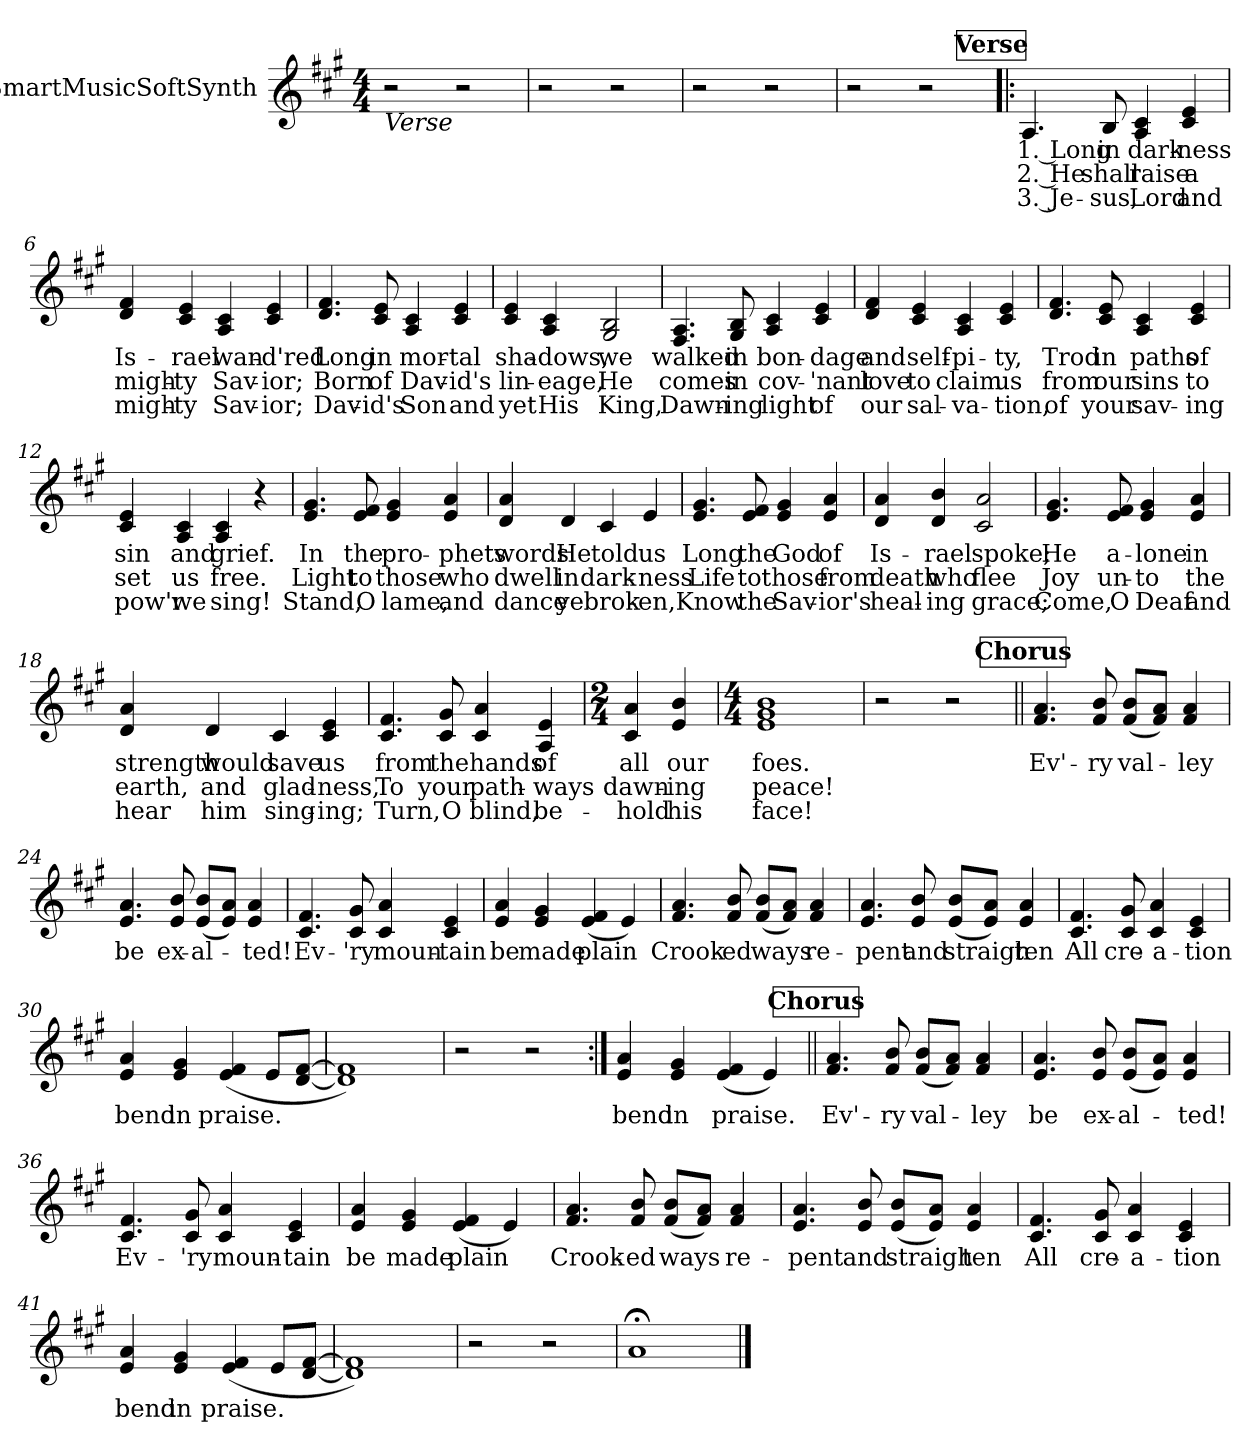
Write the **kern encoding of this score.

**kern	**text	**text	**text
*part1	*part1	*part1	*part1
*staff1	*staff1	*staff1	*staff1
*I"SmartMusicSoftSynth	*	*	*
*clefG2	*	*	*
*k[f#c#g#]	*	*	*
*M4/4	*	*	*
=1	=1	=1	=1
!LO:TX:b:i:t=Verse	!	!	!
2r	.	.	.
2r	.	.	.
=2	=2	=2	=2
2r	.	.	.
2r	.	.	.
=3	=3	=3	=3
2r	.	.	.
2r	.	.	.
=4	=4	=4	=4
2r	.	.	.
2r	.	.	.
!!LO:LB:g=z
!!LO:REH:place=s1:a:B:fs=12:t=Verse
=5!|:	=5!|:	=5!|:	=5!|:
!	!LO:LY:b	!LO:LY:b	!LO:LY:b
4.A/	1. Long	2. He	3. Je-
!	!LO:LY:b	!LO:LY:b	!LO:LY:b
8B/	in	shall	-sus,
!	!LO:LY:b	!LO:LY:b	!LO:LY:b
4A/ 4c#/	dark-	raise	Lord
!	!LO:LY:b	!LO:LY:b	!LO:LY:b
4c#/ 4e/	-ness	a	and
=6	=6	=6	=6
!	!LO:LY:b	!LO:LY:b	!LO:LY:b
4d/ 4f#/	Is-	migh-	migh-
!	!LO:LY:b	!LO:LY:b	!LO:LY:b
4c#/ 4e/	-rael	-ty	-ty
!	!LO:LY:b	!LO:LY:b	!LO:LY:b
4A/ 4c#/	wan-	Sav-	Sav-
!	!LO:LY:b	!LO:LY:b	!LO:LY:b
4c#/ 4e/	-d'red	-ior;	-ior;
=7	=7	=7	=7
!	!LO:LY:b	!LO:LY:b	!LO:LY:b
4.d/ 4.f#/	Long	Born	Dav-
!	!LO:LY:b	!LO:LY:b	!LO:LY:b
8c#/ 8e/	in	of	-id's
!	!LO:LY:b	!LO:LY:b	!LO:LY:b
4A/ 4c#/	mor-	Dav-	Son
!	!LO:LY:b	!LO:LY:b	!LO:LY:b
4c#/ 4e/	-tal	-id's	and
!!LO:LB:g=z
=8	=8	=8	=8
!	!LO:LY:b	!LO:LY:b	!LO:LY:b
4c#/ 4e/	sha-	lin-	yet
!	!LO:LY:b	!LO:LY:b	!LO:LY:b
4A/ 4c#/	-dows,	-eage,	His
!	!LO:LY:b	!LO:LY:b	!LO:LY:b
2G#/ 2B/	we	He	King,
!!LO:LB:g=z
=9	=9	=9	=9
!	!LO:LY:b	!LO:LY:b	!LO:LY:b
4.F#/ 4.A/	walked	comes	Dawn-
!	!LO:LY:b	!LO:LY:b	!LO:LY:b
8G#/ 8B/	in	in	-ing
!	!LO:LY:b	!LO:LY:b	!LO:LY:b
4A/ 4c#/	bon-	cov-	light
!	!LO:LY:b	!LO:LY:b	!LO:LY:b
4c#/ 4e/	-dage	-'nant	of
=10	=10	=10	=10
!	!LO:LY:b	!LO:LY:b	!LO:LY:b
4d/ 4f#/	and	love	our
!	!LO:LY:b	!LO:LY:b	!LO:LY:b
4c#/ 4e/	self-	to	sal-
!	!LO:LY:b	!LO:LY:b	!LO:LY:b
4A/ 4c#/	-pi-	claim	-va-
!	!LO:LY:b	!LO:LY:b	!LO:LY:b
4c#/ 4e/	-ty,	us	-tion,
=11	=11	=11	=11
!	!LO:LY:b	!LO:LY:b	!LO:LY:b
4.d/ 4.f#/	Trod	from	of
!	!LO:LY:b	!LO:LY:b	!LO:LY:b
8c#/ 8e/	in	our	your
!	!LO:LY:b	!LO:LY:b	!LO:LY:b
4A/ 4c#/	paths	sins	sav-
!	!LO:LY:b	!LO:LY:b	!LO:LY:b
4c#/ 4e/	of	to	-ing
=12	=12	=12	=12
!	!LO:LY:b	!LO:LY:b	!LO:LY:b
4c#/ 4e/	sin	set	pow'r
!	!LO:LY:b	!LO:LY:b	!LO:LY:b
4A/ 4c#/	and	us	we
!	!LO:LY:b	!LO:LY:b	!LO:LY:b
4A/ 4c#/	grief.	free.	sing!
4r	.	.	.
!!LO:LB:g=z
=13	=13	=13	=13
!	!LO:LY:b	!LO:LY:b	!LO:LY:b
4.e/ 4.g#/	In	Light	Stand,
!	!LO:LY:b	!LO:LY:b	!LO:LY:b
8e/ 8f#/	the	to	O
!	!LO:LY:b	!LO:LY:b	!LO:LY:b
4e/ 4g#/	pro-	those	lame,
!	!LO:LY:b	!LO:LY:b	!LO:LY:b
4e/ 4a/	-phets	who	and
=14	=14	=14	=14
!	!LO:LY:b	!LO:LY:b	!LO:LY:b
4d/ 4a/	words	dwell	dance
!	!LO:LY:b	!LO:LY:b	!LO:LY:b
4d/	He	in	ye
!	!LO:LY:b	!LO:LY:b	!LO:LY:b
4c#/	told	dark-	brok-
!	!LO:LY:b	!LO:LY:b	!LO:LY:b
4e/	us	-ness	-en,
=15	=15	=15	=15
!	!LO:LY:b	!LO:LY:b	!LO:LY:b
4.e/ 4.g#/	Long	Life	Know
!	!LO:LY:b	!LO:LY:b	!LO:LY:b
8e/ 8f#/	the	to	the
!	!LO:LY:b	!LO:LY:b	!LO:LY:b
4e/ 4g#/	God	those	Sav-
!	!LO:LY:b	!LO:LY:b	!LO:LY:b
4e/ 4a/	of	from	-ior's
!!LO:LB:g=z
=16	=16	=16	=16
!	!LO:LY:b	!LO:LY:b	!LO:LY:b
4d/ 4a/	Is-	death	heal-
!	!LO:LY:b	!LO:LY:b	!LO:LY:b
4d/ 4b/	-rael	who	-ing
!	!LO:LY:b	!LO:LY:b	!LO:LY:b
2c#/ 2a/	spoke;	flee	grace;
!!LO:LB:g=z
=17	=17	=17	=17
!	!LO:LY:b	!LO:LY:b	!LO:LY:b
4.e/ 4.g#/	He	Joy	Come,
!	!LO:LY:b	!LO:LY:b	!LO:LY:b
8e/ 8f#/	a-	un-	O
!	!LO:LY:b	!LO:LY:b	!LO:LY:b
4e/ 4g#/	-lone	-to	Deaf
!	!LO:LY:b	!LO:LY:b	!LO:LY:b
4e/ 4a/	in	the	and
=18	=18	=18	=18
!	!LO:LY:b	!LO:LY:b	!LO:LY:b
4d/ 4a/	strength	earth,	hear
!	!LO:LY:b	!LO:LY:b	!LO:LY:b
4d/	would	and	him
!	!LO:LY:b	!LO:LY:b	!LO:LY:b
4c#/	save	glad-	sing-
!	!LO:LY:b	!LO:LY:b	!LO:LY:b
4c#/ 4e/	us	-ness,	-ing;
=19	=19	=19	=19
!	!LO:LY:b	!LO:LY:b	!LO:LY:b
4.c#/ 4.f#/	from	To	Turn,
!	!LO:LY:b	!LO:LY:b	!LO:LY:b
8c#/ 8g#/	the	your	O
!	!LO:LY:b	!LO:LY:b	!LO:LY:b
4c#/ 4a/	hands	path-	blind,
!	!LO:LY:b	!LO:LY:b	!LO:LY:b
4A/ 4e/	of	-ways	be-
!!LO:LB:g=z
=20	=20	=20	=20
*M2/4	*	*	*
!	!LO:LY:b	!LO:LY:b	!LO:LY:b
4c#/ 4a/	all	dawn-	-hold
!	!LO:LY:b	!LO:LY:b	!LO:LY:b
4e/ 4b/	our	-ing	his
!!LO:LB:g=z
=21	=21	=21	=21
*M4/4	*	*	*
!	!LO:LY:b	!LO:LY:b	!LO:LY:b
1e 1g# 1b	foes.	peace!	face!
=22	=22	=22	=22
2r	.	.	.
2r	.	.	.
!!LO:REH:place=s1:a:B:fs=12:t=Chorus
=23||	=23||	=23||	=23||
!	!LO:LY:b	!	!
4.f#/ 4.a/	Ev'-	.	.
!	!LO:LY:b	!	!
8f#/ 8b/	-ry	.	.
!	!LO:LY:b	!	!
(8f#/ 8b/L	val-	.	.
8f#/ 8a/J)	.	.	.
!	!LO:LY:b	!	!
4f#/ 4a/	-ley	.	.
=24	=24	=24	=24
!	!LO:LY:b	!	!
4.e/ 4.a/	be	.	.
!	!LO:LY:b	!	!
8e/ 8b/	ex-	.	.
!	!LO:LY:b	!	!
(8e/ 8b/L	-al-	.	.
8e/ 8a/J)	.	.	.
!	!LO:LY:b	!	!
4e/ 4a/	-ted!	.	.
!!LO:LB:g=z
=25	=25	=25	=25
!	!LO:LY:b	!	!
4.c#/ 4.f#/	Ev-	.	.
!	!LO:LY:b	!	!
8c#/ 8g#/	-'ry	.	.
!	!LO:LY:b	!	!
4c#/ 4a/	moun-	.	.
!	!LO:LY:b	!	!
4c#/ 4e/	-tain	.	.
=26	=26	=26	=26
!	!LO:LY:b	!	!
4e/ 4a/	be	.	.
!	!LO:LY:b	!	!
4e/ 4g#/	made	.	.
!	!LO:LY:b	!	!
(4e/ 4f#/	plain	.	.
4e/)	.	.	.
=27	=27	=27	=27
!	!LO:LY:b	!	!
4.f#/ 4.a/	Crook-	.	.
!	!LO:LY:b	!	!
8f#/ 8b/	-ed	.	.
!	!LO:LY:b	!	!
(8f#/ 8b/L	ways	.	.
8f#/ 8a/J)	.	.	.
!	!LO:LY:b	!	!
4f#/ 4a/	re-	.	.
=28	=28	=28	=28
!	!LO:LY:b	!	!
4.e/ 4.a/	-pent	.	.
!	!LO:LY:b	!	!
8e/ 8b/	and	.	.
!	!LO:LY:b	!	!
(8e/ 8b/L	straigh	.	.
8e/ 8a/J)	.	.	.
!	!LO:LY:b	!	!
4e/ 4a/	ten	.	.
!!LO:LB:g=z
=29	=29	=29	=29
!	!LO:LY:b	!	!
4.c#/ 4.f#/	All	.	.
!	!LO:LY:b	!	!
8c#/ 8g#/	cre-	.	.
!	!LO:LY:b	!	!
4c#/ 4a/	-a-	.	.
!	!LO:LY:b	!	!
4c#/ 4e/	-tion	.	.
=30	=30	=30	=30
!	!LO:LY:b	!	!
4e/ 4a/	bend	.	.
!	!LO:LY:b	!	!
4e/ 4g#/	in	.	.
!	!LO:LY:b	!	!
(>4e/ 4f#/	praise.	.	.
8e/L	.	.	.
[8d/ [8f#/J	.	.	.
=31	=31	=31	=31
1d] 1f#])	.	.	.
=32	=32	=32	=32
2r	.	.	.
2r	.	.	.
!!LO:LB:g=z
=33:|!	=33:|!	=33:|!	=33:|!
!	!LO:LY:b	!	!
4e/ 4a/	bend	.	.
!	!LO:LY:b	!	!
4e/ 4g#/	in	.	.
!	!LO:LY:b	!	!
(4e/ 4f#/	praise.	.	.
4e/)	.	.	.
!!LO:REH:place=s1:a:B:fs=12:t=Chorus
=34||	=34||	=34||	=34||
!	!LO:LY:b	!	!
4.f#/ 4.a/	Ev'-	.	.
!	!LO:LY:b	!	!
8f#/ 8b/	-ry	.	.
!	!LO:LY:b	!	!
(8f#/ 8b/L	val-	.	.
8f#/ 8a/J)	.	.	.
!	!LO:LY:b	!	!
4f#/ 4a/	-ley	.	.
=35	=35	=35	=35
!	!LO:LY:b	!	!
4.e/ 4.a/	be	.	.
!	!LO:LY:b	!	!
8e/ 8b/	ex-	.	.
!	!LO:LY:b	!	!
(8e/ 8b/L	-al-	.	.
8e/ 8a/J)	.	.	.
!	!LO:LY:b	!	!
4e/ 4a/	-ted!	.	.
=36	=36	=36	=36
!	!LO:LY:b	!	!
4.c#/ 4.f#/	Ev-	.	.
!	!LO:LY:b	!	!
8c#/ 8g#/	-'ry	.	.
!	!LO:LY:b	!	!
4c#/ 4a/	moun-	.	.
!	!LO:LY:b	!	!
4c#/ 4e/	-tain	.	.
!!LO:LB:g=z
=37	=37	=37	=37
!	!LO:LY:b	!	!
4e/ 4a/	be	.	.
!	!LO:LY:b	!	!
4e/ 4g#/	made	.	.
!	!LO:LY:b	!	!
(4e/ 4f#/	plain	.	.
4e/)	.	.	.
=38	=38	=38	=38
!	!LO:LY:b	!	!
4.f#/ 4.a/	Crook-	.	.
!	!LO:LY:b	!	!
8f#/ 8b/	-ed	.	.
!	!LO:LY:b	!	!
(8f#/ 8b/L	ways	.	.
8f#/ 8a/J)	.	.	.
!	!LO:LY:b	!	!
4f#/ 4a/	re-	.	.
=39	=39	=39	=39
!	!LO:LY:b	!	!
4.e/ 4.a/	-pent	.	.
!	!LO:LY:b	!	!
8e/ 8b/	and	.	.
!	!LO:LY:b	!	!
(8e/ 8b/L	straigh	.	.
8e/ 8a/J)	.	.	.
!	!LO:LY:b	!	!
4e/ 4a/	ten	.	.
=40	=40	=40	=40
!	!LO:LY:b	!	!
4.c#/ 4.f#/	All	.	.
!	!LO:LY:b	!	!
8c#/ 8g#/	cre-	.	.
!	!LO:LY:b	!	!
4c#/ 4a/	-a-	.	.
!	!LO:LY:b	!	!
4c#/ 4e/	-tion	.	.
!!LO:LB:g=z
=41	=41	=41	=41
!	!LO:LY:b	!	!
4e/ 4a/	bend	.	.
!	!LO:LY:b	!	!
4e/ 4g#/	in	.	.
!	!LO:LY:b	!	!
(>4e/ 4f#/	praise.	.	.
8e/L	.	.	.
[8d/ [8f#/J	.	.	.
=42	=42	=42	=42
1d] 1f#])	.	.	.
=43	=43	=43	=43
2r	.	.	.
2r	.	.	.
=44	=44	=44	=44
1a;<	.	.	.
==	==	==	==
*-	*-	*-	*-
